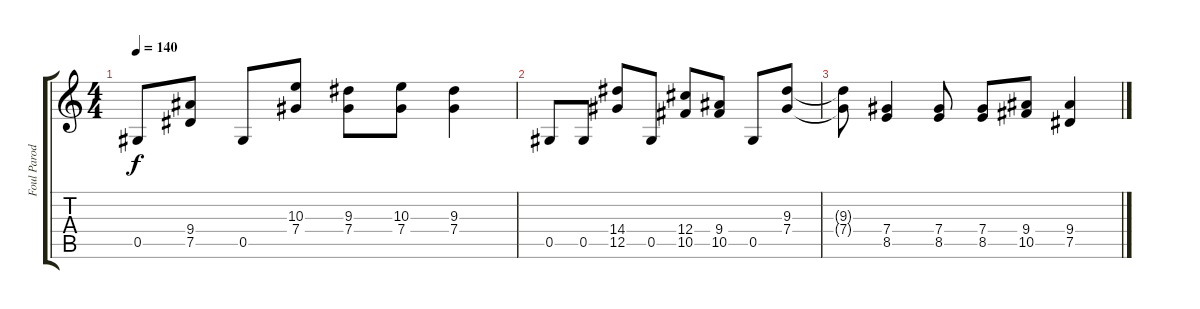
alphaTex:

\track ("Foul Parody of the Lord's Supper" "Foul Parod") {instrument overdrivenguitar}
\staff {score tabs}
\tuning (Eb4 Bb3 Gb3 Db3 Ab2 Eb2) {hide}
\ts (4 4)
\tempo 140
\clef g2
\ks c
0.5.8{dy f} (9.4 7.5).8 0.5.8 (10.3 7.4).8 (9.3 7.4).8 (10.3 7.4).8 (9.3 7.4).4 |
0.5.8 0.5.8 (14.4 12.5).8 0.5.8 (12.4 10.5).8 (9.4 10.5).8 0.5.8 (9.3 7.4).8 |
(9.3{t} 7.4{t}).8 (7.4 8.5).4 (7.4 8.5).8 (7.4 8.5).8 (9.4 10.5).8 (9.4 7.5).4
